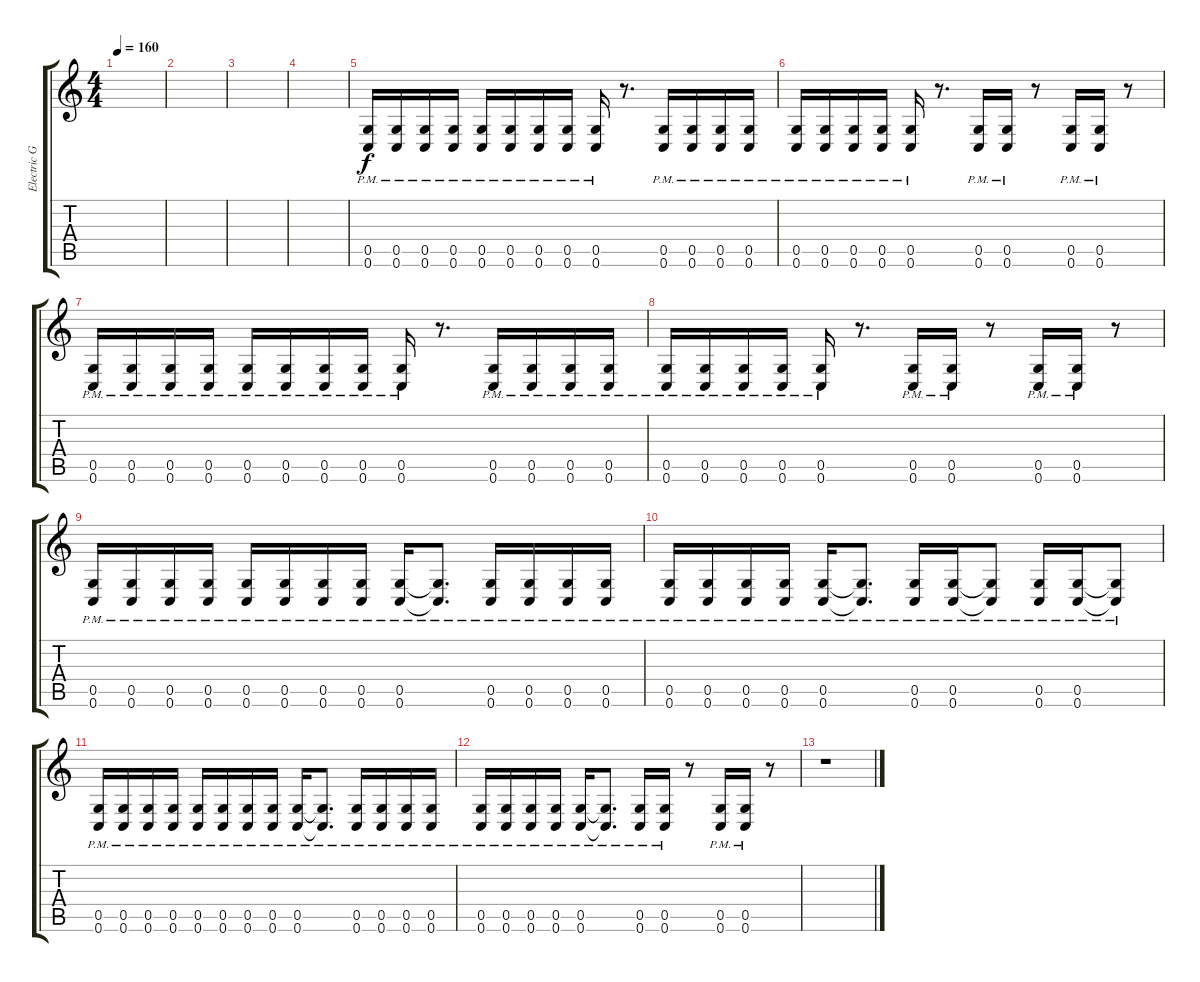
\track ("Electric Guitar" "Electric G") {instrument distortionguitar}
\staff {score tabs}
\tuning (D4 A3 F3 C3 G2 C2) {hide}
\ts (4 4)
\tempo 160
\clef g2
\ks c
|
|
|
|
(0.5{pm} 0.6{pm}).16 (0.5{pm} 0.6{pm}).16 (0.5{pm} 0.6{pm}).16 (0.5{pm} 0.6{pm}).16 (0.5{pm} 0.6{pm}).16 (0.5{pm} 0.6{pm}).16 (0.5{pm} 0.6{pm}).16 (0.5{pm} 0.6{pm}).16 (0.5{pm} 0.6{pm}).16 r.8{d} (0.5{pm} 0.6{pm}).16 (0.5{pm} 0.6{pm}).16 (0.5{pm} 0.6{pm}).16 (0.5{pm} 0.6{pm}).16 |
(0.5{pm} 0.6{pm}).16 (0.5{pm} 0.6{pm}).16 (0.5{pm} 0.6{pm}).16 (0.5{pm} 0.6{pm}).16 (0.5{pm} 0.6{pm}).16 r.8{d} (0.5{pm} 0.6{pm}).16 (0.5{pm} 0.6{pm}).16 r.8 (0.5{pm} 0.6{pm}).16 (0.5{pm} 0.6{pm}).16 r.8 |
(0.5{pm} 0.6{pm}).16 (0.5{pm} 0.6{pm}).16 (0.5{pm} 0.6{pm}).16 (0.5{pm} 0.6{pm}).16 (0.5{pm} 0.6{pm}).16 (0.5{pm} 0.6{pm}).16 (0.5{pm} 0.6{pm}).16 (0.5{pm} 0.6{pm}).16 (0.5{pm} 0.6{pm}).16 r.8{d} (0.5{pm} 0.6{pm}).16 (0.5{pm} 0.6{pm}).16 (0.5{pm} 0.6{pm}).16 (0.5{pm} 0.6{pm}).16 |
(0.5{pm} 0.6{pm}).16 (0.5{pm} 0.6{pm}).16 (0.5{pm} 0.6{pm}).16 (0.5{pm} 0.6{pm}).16 (0.5{pm} 0.6{pm}).16 r.8{d} (0.5{pm} 0.6{pm}).16 (0.5{pm} 0.6{pm}).16 r.8 (0.5{pm} 0.6{pm}).16 (0.5{pm} 0.6{pm}).16 r.8 |
(0.5{pm} 0.6{pm}).16 (0.5{pm} 0.6{pm}).16 (0.5{pm} 0.6{pm}).16 (0.5{pm} 0.6{pm}).16 (0.5{pm} 0.6{pm}).16 (0.5{pm} 0.6{pm}).16 (0.5{pm} 0.6{pm}).16 (0.5{pm} 0.6{pm}).16 (0.5{pm} 0.6{pm}).16 (0.5{pm t} 0.6{pm t}).8{d} (0.5{pm} 0.6{pm}).16 (0.5{pm} 0.6{pm}).16 (0.5{pm} 0.6{pm}).16 (0.5{pm} 0.6{pm}).16 |
(0.5{pm} 0.6{pm}).16 (0.5{pm} 0.6{pm}).16 (0.5{pm} 0.6{pm}).16 (0.5{pm} 0.6{pm}).16 (0.5{pm} 0.6{pm}).16 (0.5{pm t} 0.6{pm t}).8{d} (0.5{pm} 0.6{pm}).16 (0.5{pm} 0.6{pm}).16 (0.5{pm t} 0.6{pm t}).8 (0.5{pm} 0.6{pm}).16 (0.5{pm} 0.6{pm}).16 (0.5{pm t} 0.6{pm t}).8 |
(0.5{pm} 0.6{pm}).16 (0.5{pm} 0.6{pm}).16 (0.5{pm} 0.6{pm}).16 (0.5{pm} 0.6{pm}).16 (0.5{pm} 0.6{pm}).16 (0.5{pm} 0.6{pm}).16 (0.5{pm} 0.6{pm}).16 (0.5{pm} 0.6{pm}).16 (0.5{pm} 0.6{pm}).16 (0.5{pm t} 0.6{pm t}).8{d} (0.5{pm} 0.6{pm}).16 (0.5{pm} 0.6{pm}).16 (0.5{pm} 0.6{pm}).16 (0.5{pm} 0.6{pm}).16 |
(0.5{pm} 0.6{pm}).16 (0.5{pm} 0.6{pm}).16 (0.5{pm} 0.6{pm}).16 (0.5{pm} 0.6{pm}).16 (0.5{pm} 0.6{pm}).16 (0.5{pm t} 0.6{pm t}).8{d} (0.5{pm} 0.6{pm}).16 (0.5{pm} 0.6{pm}).16 r.8 (0.5{pm} 0.6{pm}).16 (0.5{pm} 0.6{pm}).16 r.8 |
r.1
